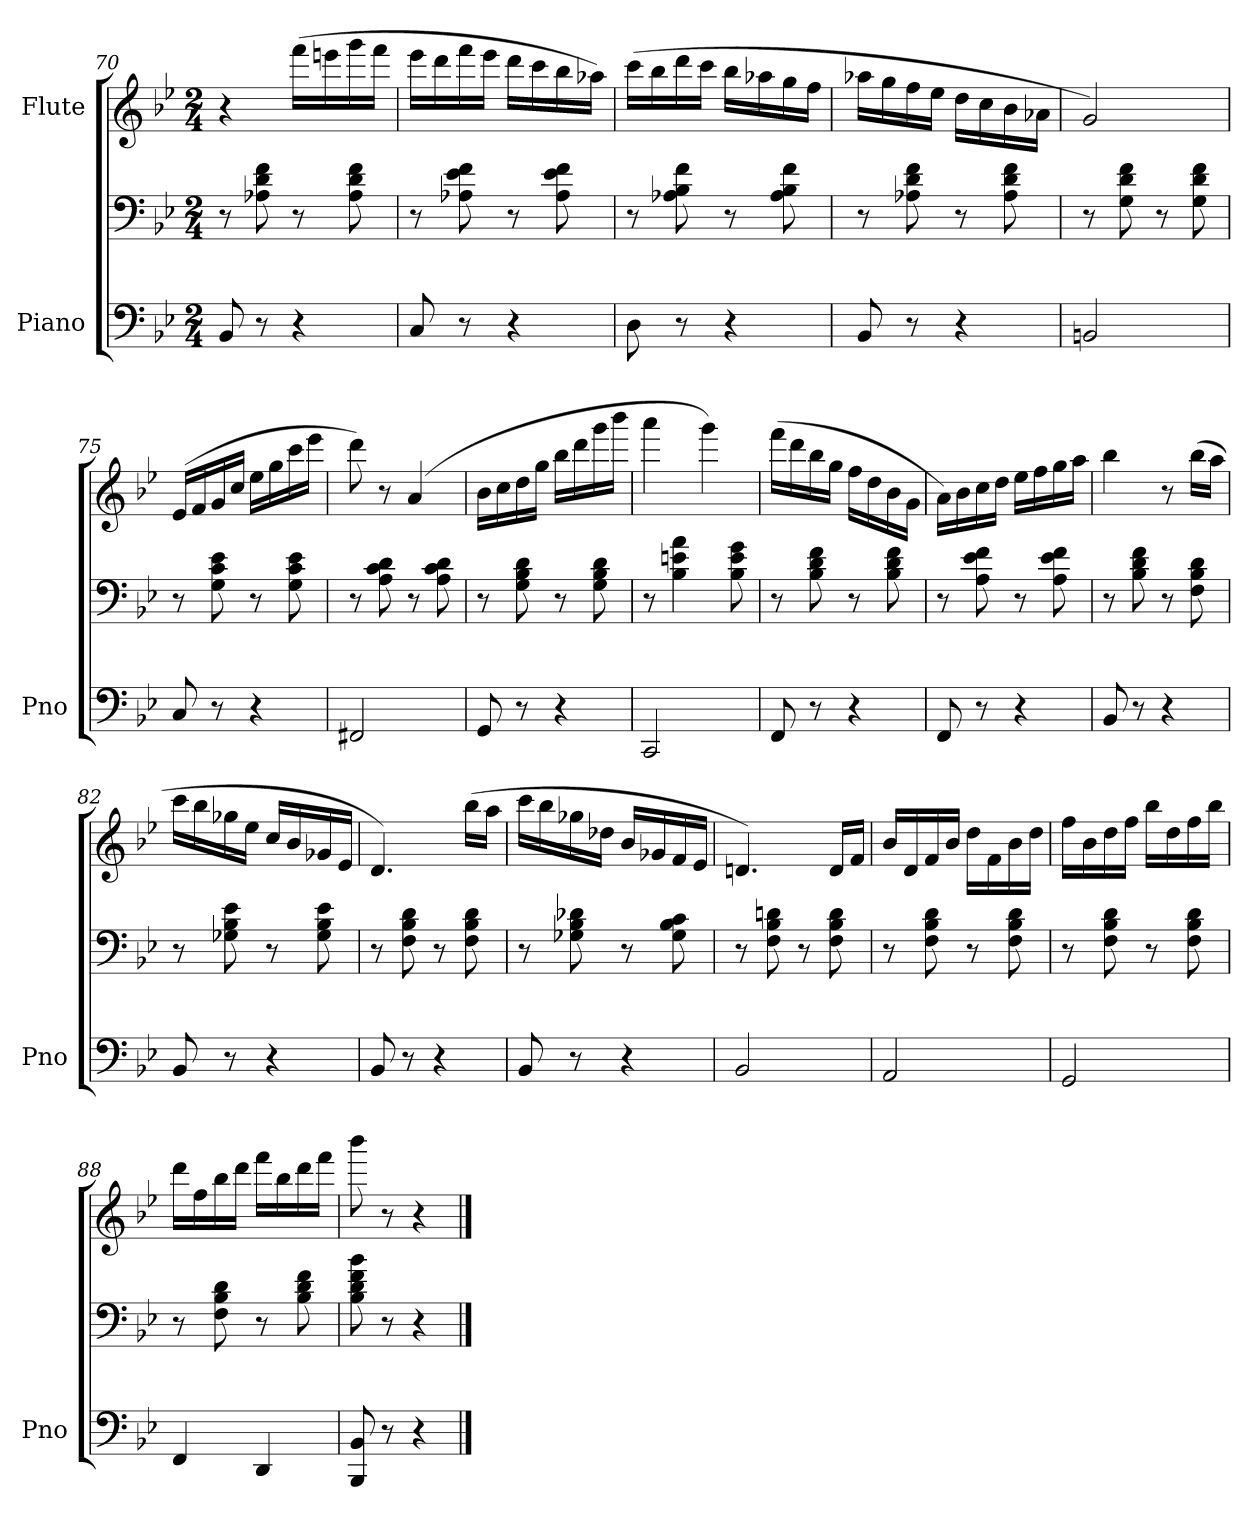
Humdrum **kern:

**kern	**kern	**kern
*part2	*part2	*part1
*staff3	*staff2	*staff1
*I"Piano	*	*I"Flute
*I'Pno	*	*
*clefF4	*clefF4	*clefG2
*k[b-e-]	*k[b-e-]	*k[b-e-]
*B-:	*B-:	*B-:
*M2/4	*M2/4	*M2/4
=70	=70	=70
8BB-i/	8r	4r
8r	8A-X\ 8d\ 8f\	.
4r	8r	(>16fff\LL
.	.	16eeen\
.	8A-\ 8d\ 8f\	16ggg\
.	.	16fff\JJ
=71	=71	=71
8C/	8r	16eee-i\LL
.	.	16ddd\
8r	8A-X\ 8e-\ 8f\	16fff\
.	.	16eee-\JJ
4r	8r	16ddd\LL
.	.	16ccc\
.	8A-\ 8e-\ 8f\	16bb-\
.	.	16aa-X\JJ)
=72	=72	=72
8D\	8r	(>16ccc\LL
.	.	16bb-\
8r	8A-X\ 8B-\ 8f\	16ddd\
.	.	16ccc\JJ
4r	8r	16bb-\LL
.	.	16aa-X\
.	8A-\ 8B-\ 8f\	16gg\
.	.	16ff\JJ
!!LO:LB:g=z
=73	=73	=73
8BB-/	8r	16aa-X\LL
.	.	16gg\
8r	8A-X\ 8d\ 8f\	16ff\
.	.	16ee-\JJ
4r	8r	16dd\LL
.	.	16cc\
.	8A-\ 8d\ 8f\	16b-\
.	.	16a-X\JJ
=74	=74	=74
2BBn/	8r	2g/)
.	8G\ 8d\ 8f\	.
.	8r	.
.	8G\ 8d\ 8f\	.
=75	=75	=75
8C/	8r	(>16e-/LL
.	.	16f/
8r	8G\ 8c\ 8e-\	16g/
.	.	16cc/JJ
4r	8r	16ee-\LL
.	.	16gg\
.	8G\ 8c\ 8e-\	16ccc\
.	.	16eee-\JJ
=76	=76	=76
2FF#X/	8r	8ddd\)
.	8A\ 8c\ 8d\	8r
.	8r	(>4a/
.	8A\ 8c\ 8d\	.
=77	=77	=77
8GG/	8r	16b-\LL
.	.	16cc\
8r	8G\ 8B-\ 8d\	16dd\
.	.	16gg\JJ
4r	8r	16bb-\LL
.	.	16ddd\
.	8G\ 8B-\ 8d\	16ggg\
.	.	16bbb-\JJ
=78	=78	=78
2CC/	8r	4aaa\
.	4B-\ 4en\ 4a\	.
.	.	4ggg\)
.	8B-\ 8e\ 8g\	.
!!LO:LB:g=z
=79	=79	=79
8FF/	8r	(>16fff\LL
.	.	16ddd\
8r	8B-\ 8d\ 8f\	16bb-\
.	.	16gg\JJ
4r	8r	16ff\LL
.	.	16dd\
.	8B-\ 8d\ 8f\	16b-\
.	.	16g\JJ
=80	=80	=80
8FF/	8r	16a\LL)
.	.	16b-\
8r	8A\ 8e-\ 8f\	16cc\
.	.	16dd\JJ
4r	8r	16ee-\LL
.	.	16ff\
.	8A\ 8e-\ 8f\	16gg\
.	.	16aa\JJ
=81	=81	=81
8BB-/	8r	4bb-\
8r	8B-\ 8d\ 8f\	.
4r	8r	8r
.	8F\ 8B-\ 8d\	(>16bb-\LL
.	.	16aa\JJ
=82	=82	=82
8BB-/	8r	16ccc\LL
.	.	16bb-\
8r	8G-X\ 8B-\ 8e-\	16gg-X\
.	.	16ee-\JJ
4r	8r	16cc/LL
.	.	16b-/
.	8G-\ 8B-\ 8e-\	16g-X/
.	.	16e-/JJ
=83	=83	=83
8BB-/	8r	4.d/)
8r	8F\ 8B-\ 8d\	.
4r	8r	.
.	8F\ 8B-\ 8d\	(>16bb-\LL
.	.	16aa\JJ
!!LO:LB:g=z
=84	=84	=84
8BB-/	8r	16ccc\LL
.	.	16bb-\
8r	8G-X\ 8B-\ 8d-X\	16gg-X\
.	.	16dd-X\JJ
4r	8r	16b-/LL
.	.	16g-X/
.	8G-\ 8B-\ 8c\	16f/
.	.	16e-/JJ
=85	=85	=85
2BB-/	8r	4.dni/)
.	8F\ 8B-\ 8dni\	.
.	8r	.
.	8F\ 8B-\ 8d\	16d/LL
.	.	16f/JJ
=86	=86	=86
2AA/	8r	16b-/LL
.	.	16d/
.	8F\ 8B-\ 8d\	16f/
.	.	16b-/JJ
.	8r	16dd\LL
.	.	16f\
.	8F\ 8B-\ 8d\	16b-\
.	.	16dd\JJ
=87	=87	=87
2GG/	8r	16ff\LL
.	.	16b-\
.	8F\ 8B-\ 8d\	16dd\
.	.	16ff\JJ
.	8r	16bb-\LL
.	.	16dd\
.	8F\ 8B-\ 8d\	16ff\
.	.	16bb-\JJ
=88	=88	=88
4FF/	8r	16ddd\LL
.	.	16ff\
.	8F\ 8B-\ 8d\	16bb-\
.	.	16ddd\JJ
4DD/	8r	16fff\LL
.	.	16bb-\
.	8B-\ 8d\ 8f\	16ddd\
.	.	16fff\JJ
!!LO:PB:g=z
=89	=89	=89
8BBB-/ 8BB-/	8B-\ 8d\ 8f\ 8b-\	8bbb-\
8r	8r	8r
4r	4r	4r
==	==	==
*-	*-	*-
